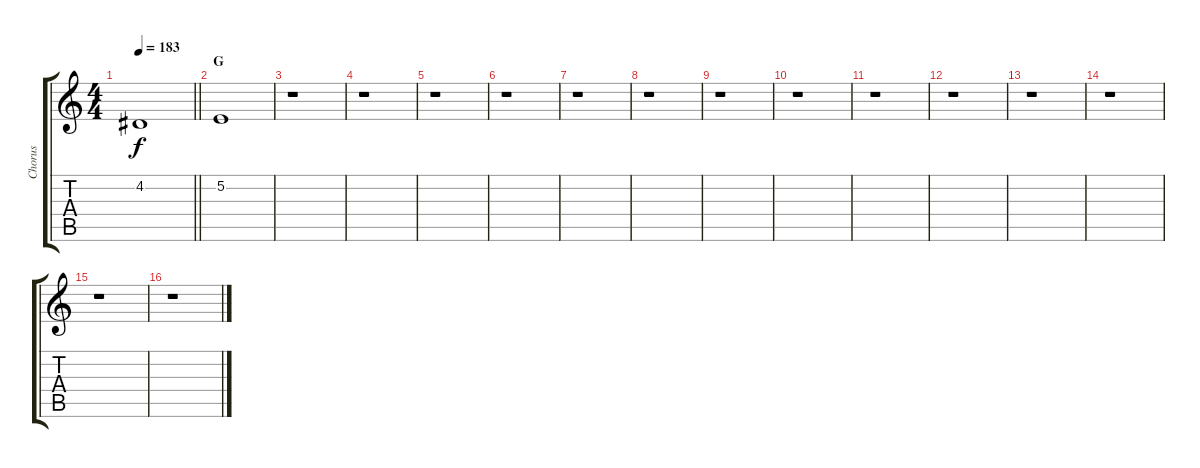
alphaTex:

\track ("Chorus" "Chorus") {instrument altosax}
\staff {score tabs}
\tuning (E4 B3 G3 D3 A2 E2) {hide}
\ts (4 4)
\tempo 183
\clef g2
\barLineRight lightlight
\ks c
4.2.1{dy f} |
\section ("" "G")
5.2.1 |
r.1 |
r.1 |
r.1 |
r.1 |
r.1 |
r.1 |
r.1 |
r.1 |
r.1 |
r.1 |
r.1 |
r.1 |
r.1 |
r.1
